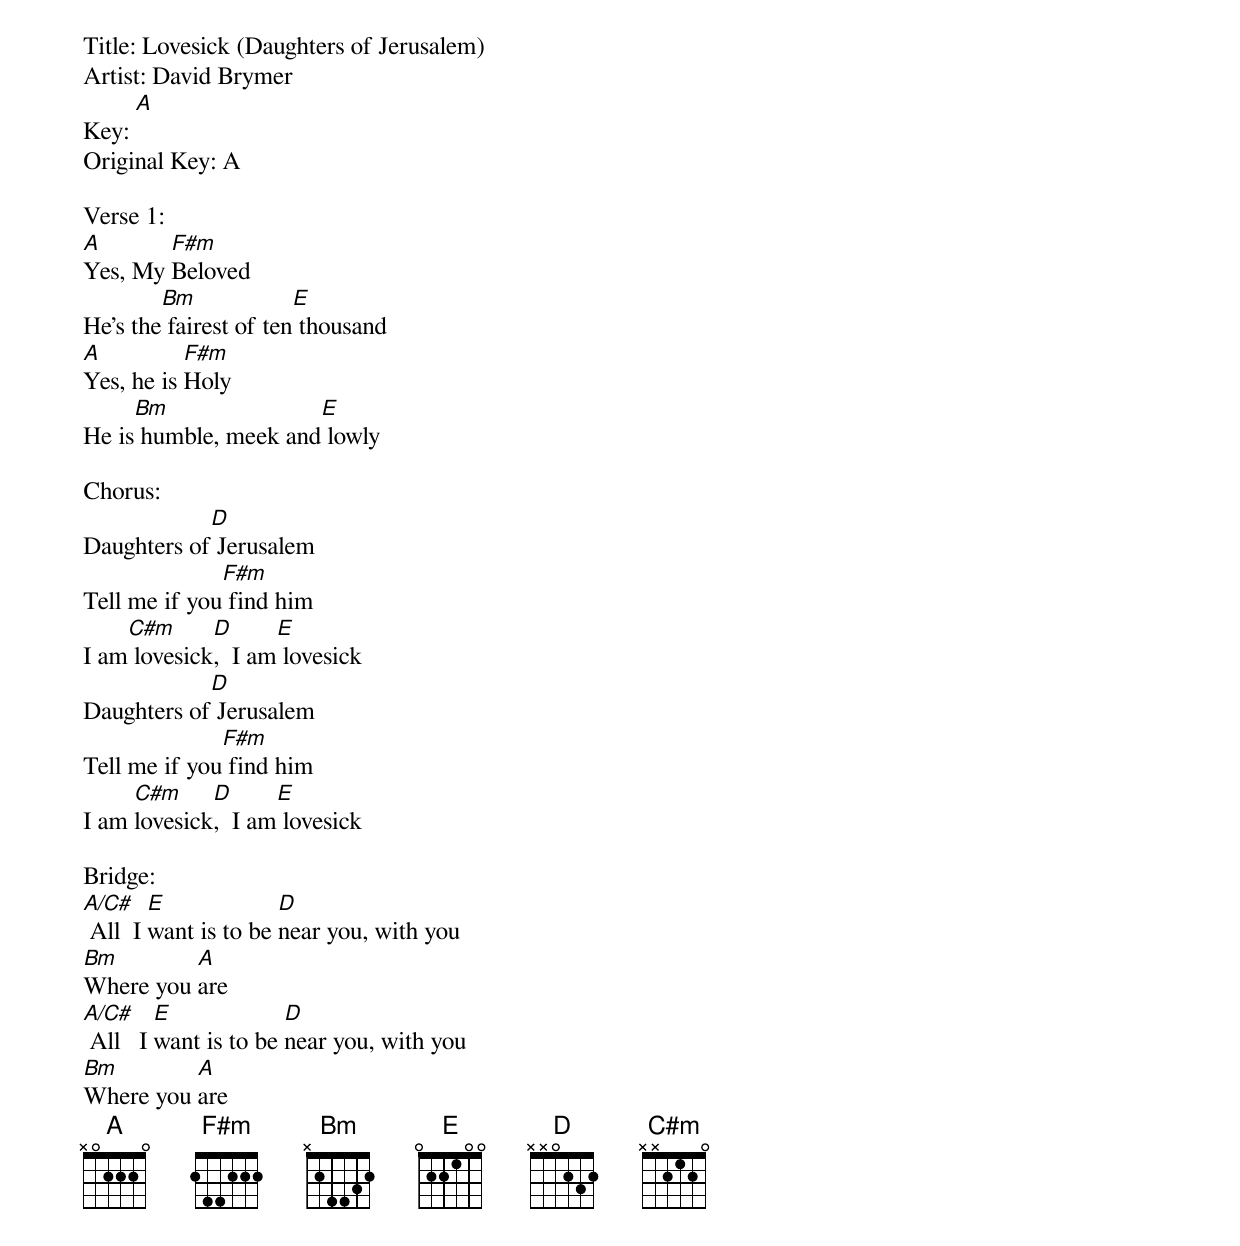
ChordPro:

Title: Lovesick (Daughters of Jerusalem)
Artist: David Brymer
Key: [A]
Original Key: A

Verse 1:
[A]Yes, My [F#m]Beloved
He's the[Bm] fairest of ten[E] thousand
[A]Yes, he is [F#m]Holy
He is[Bm] humble, meek and[E] lowly

Chorus:
Daughters of[D] Jerusalem
Tell me if you[F#m] find him
I am[C#m] lovesick[D],  I am[E] lovesick
Daughters of[D] Jerusalem
Tell me if you[F#m] find him
I am [C#m]lovesick[D],  I am[E] lovesick

Bridge:
[A/C#] All  I [E]want is to be [D]near you, with you
[Bm]Where you [A]are
[A/C#] All   I [E]want is to be [D]near you, with you
[Bm]Where you [A]are
